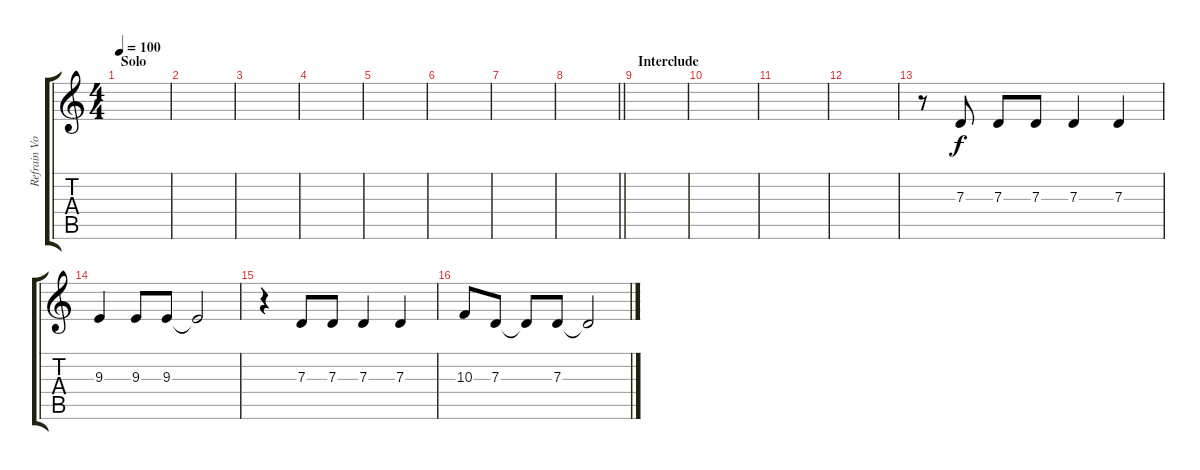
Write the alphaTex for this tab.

\track ("Refrain Voice" "Refrain Vo") {instrument stringensemble1}
\staff {score tabs}
\tuning (E4 B3 G3 D3 A2 E2) {hide}
\ts (4 4)
\section ("" "Solo")
\tempo 100
\clef g2
\ks c
|
|
|
|
|
|
|
\barLineRight lightlight
|
\section ("" "Interclude")
|
|
|
|
r.8 7.3.8 7.3.8 7.3.8 7.3.4 7.3.4 |
9.3.4 9.3.8 9.3.8 9.3{t}.2 |
r.4 7.3.8 7.3.8 7.3.4 7.3.4 |
10.3.8 7.3.8 7.3{t}.8 7.3.8 7.3{t}.2
